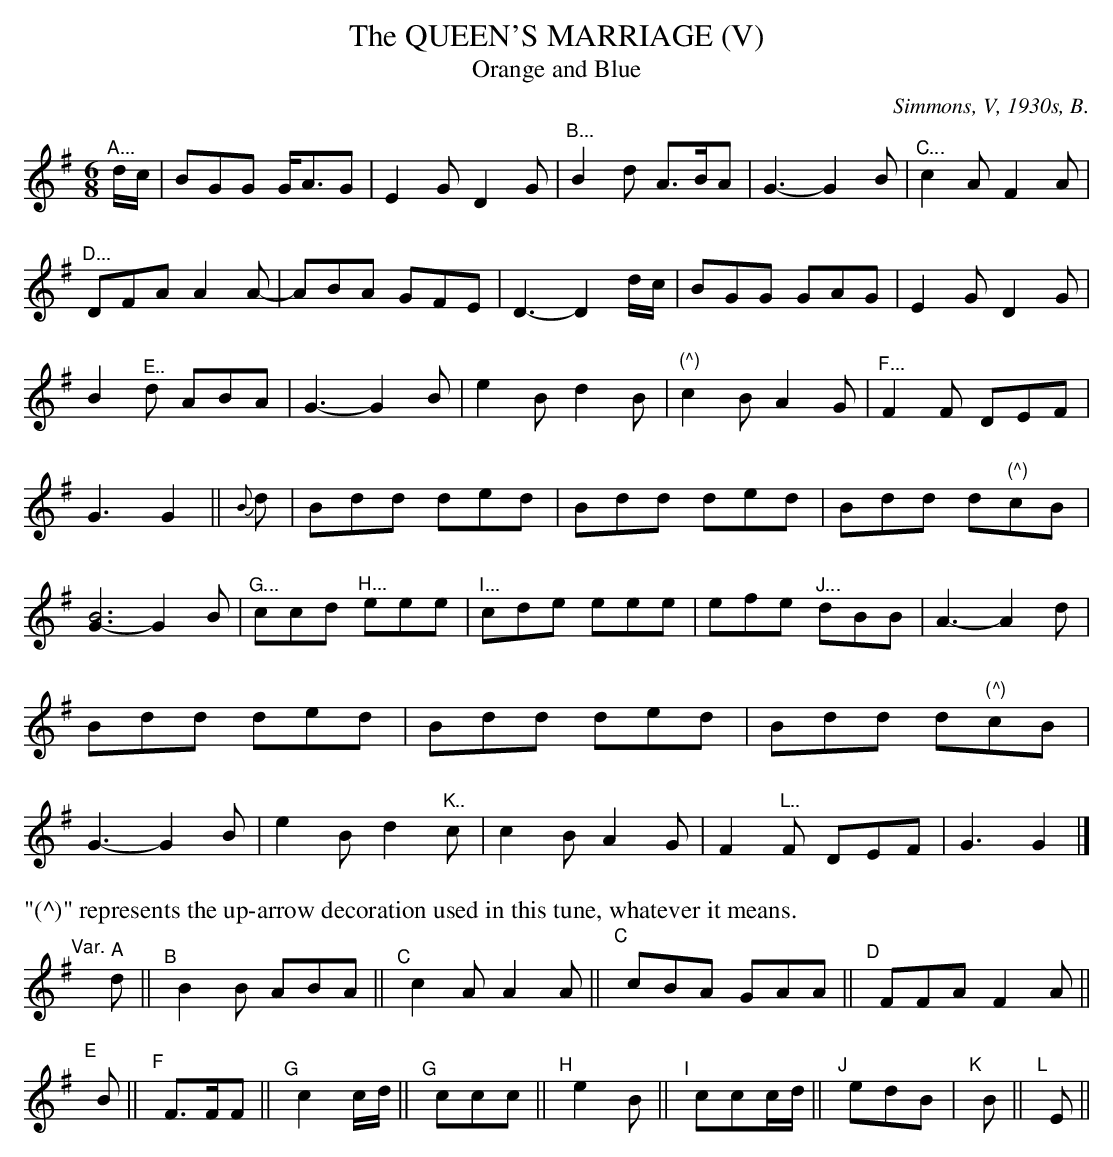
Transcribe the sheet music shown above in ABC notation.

X:1
T: The QUEEN'S MARRIAGE (V)
T: Orange and Blue
O: Simmons, V, 1930s, B.
M: 6/8
L: 1/8
K: G
"^A..."d/c/ |\
BGG G<AG | E2G D2G | "^B..."B2d A>BA | G3- G2B | "^C..."c2A F2A | "^D..."DFA A2A- |
ABA GFE | D3- D2d/c/ | BGG GAG | E2G D2G | B2"^E.."d ABA | G3- G2B | e2B d2B |
"(^)"c2B A2G | "^F..."F2F DEF | G3 G2 || {B}d | Bdd ded | Bdd ded | Bdd d"(^)"cB | [G3-B6]G2B |
"^G..."ccd "^H..."eee | "^I..."cde eee | efe "^J..."dBB | A3- A2d | Bdd ded | Bdd ded | Bdd d"(^)"cB |
G3- G2B | e2B d2"^K.."c | c2B A2G | F2"^L.."F DEF | G3 G2 |]
%%text "(^)" represents the up-arrow decoration used in this tune, whatever it means.
"^Var."y3\
"A"d || "^B"y B2B ABA || "^C"y c2A A2A || "^C"y cBA GAA ||\
"^D"y FFA F2A || "^E"y B || "^F"y F>FF || "^G"y c2c/d/ ||\
"^G"y ccc || "^H"y e2B || "^I"y ccc/d/ || "^J"y edB | "^K"y B || "^L"y E ||
